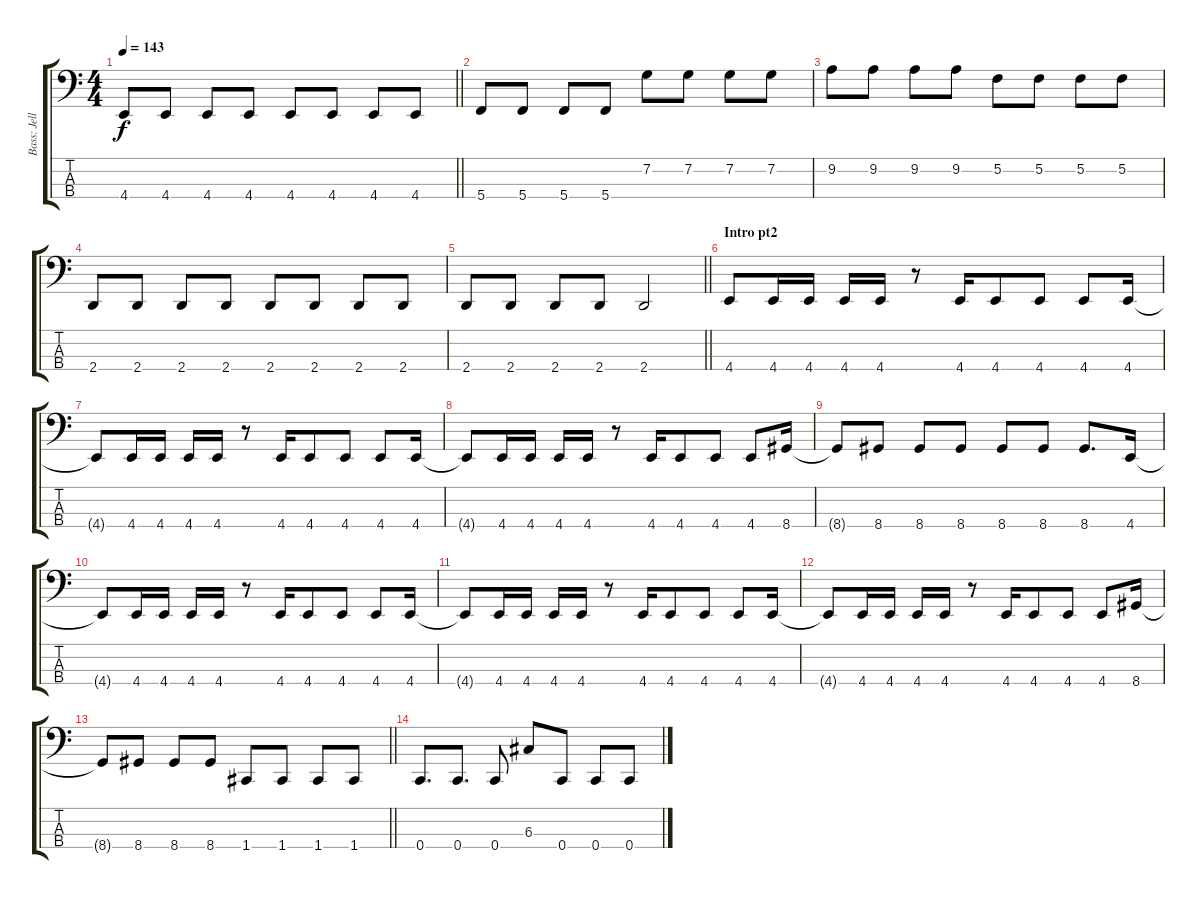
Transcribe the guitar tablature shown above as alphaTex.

\track ("Bass: Jelle" "Bass: Jell") {instrument electricbasspick}
\staff {score tabs}
\tuning (F2 C2 G1 C1) {hide}
\ts (4 4)
\tempo 143
\clef f4
\barLineRight lightlight
\ks c
4.4.8{dy f} 4.4.8 4.4.8 4.4.8 4.4.8 4.4.8 4.4.8 4.4.8 |
5.4.8 5.4.8 5.4.8 5.4.8 7.2.8 7.2.8 7.2.8 7.2.8 |
9.2.8 9.2.8 9.2.8 9.2.8 5.2.8 5.2.8 5.2.8 5.2.8 |
2.4.8 2.4.8 2.4.8 2.4.8 2.4.8 2.4.8 2.4.8 2.4.8 |
\barLineRight lightlight
2.4.8 2.4.8 2.4.8 2.4.8 2.4.2 |
\section ("" "Intro pt2")
4.4.8 4.4.16 4.4.16 4.4.16 4.4.16 r.8 4.4.16 4.4.8 4.4.8 4.4.8 4.4.16 |
4.4{t}.8 4.4.16 4.4.16 4.4.16 4.4.16 r.8 4.4.16 4.4.8 4.4.8 4.4.8 4.4.16 |
4.4{t}.8 4.4.16 4.4.16 4.4.16 4.4.16 r.8 4.4.16 4.4.8 4.4.8 4.4.8 8.4.16 |
8.4{t}.8 8.4.8 8.4.8 8.4.8 8.4.8 8.4.8 8.4.8{d} 4.4.16 |
4.4{t}.8 4.4.16 4.4.16 4.4.16 4.4.16 r.8 4.4.16 4.4.8 4.4.8 4.4.8 4.4.16 |
4.4{t}.8 4.4.16 4.4.16 4.4.16 4.4.16 r.8 4.4.16 4.4.8 4.4.8 4.4.8 4.4.16 |
4.4{t}.8 4.4.16 4.4.16 4.4.16 4.4.16 r.8 4.4.16 4.4.8 4.4.8 4.4.8 8.4.16 |
\barLineRight lightlight
8.4{t}.8 8.4.8 8.4.8 8.4.8 1.4.8 1.4.8 1.4.8 1.4.8 |
0.4.8{d} 0.4.8{d} 0.4.8 6.3.8 0.4.8 0.4.8 0.4.8
